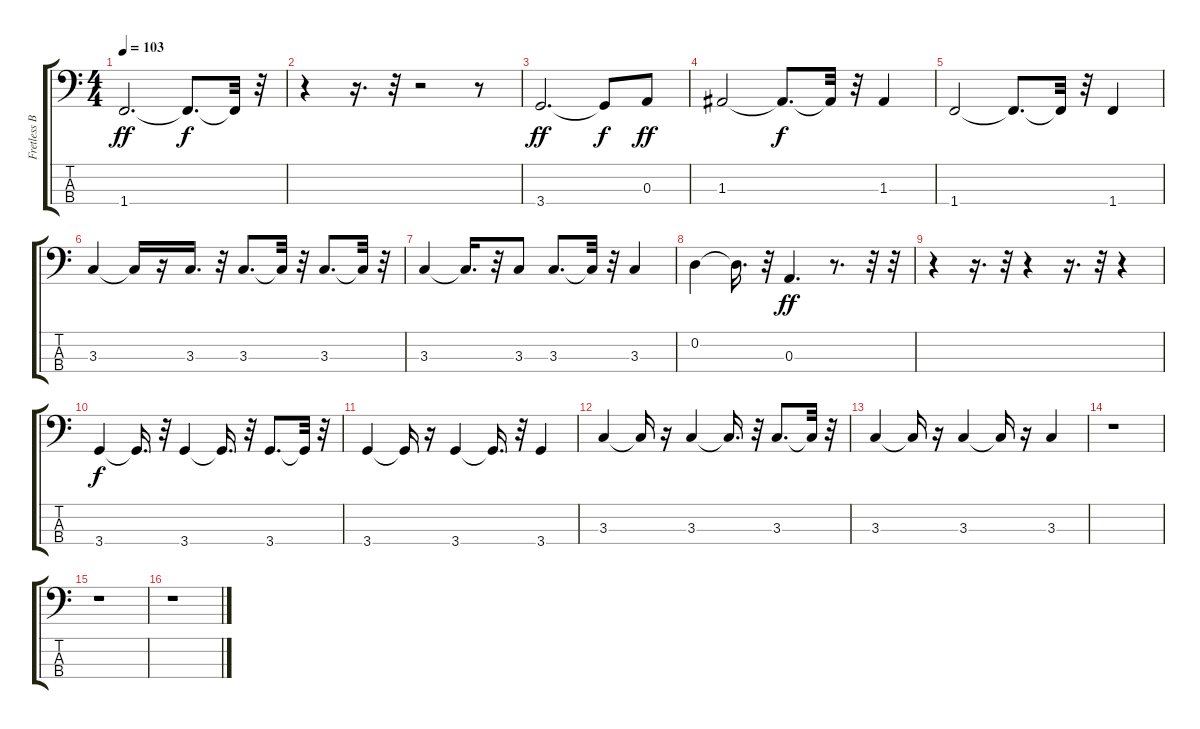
\track ("Fretless Bass" "Fretless B") {instrument fretlessbass}
\staff {score tabs}
\tuning (G2 D2 A1 E1) {hide}
\ts (4 4)
\tempo 103
\clef f4
\ks c
1.4.2{d dy ff} 1.4{t}.8{d dy f} 1.4{t}.32 r.32 |
r.4 r.16{d} r.32 r.2 r.8 |
3.4.2{d dy ff} 3.4{t}.8{dy f} 0.3.8{dy ff} |
1.3.2 1.3{t}.8{d dy f} 1.3{t}.32 r.32 1.3.4 |
1.4.2 1.4{t}.8{d} 1.4{t}.32 r.32 1.4.4 |
3.3.4 3.3{t}.16 r.16 3.3.16{d} r.32 3.3.8{d} 3.3{t}.32 r.32 3.3.8{d} 3.3{t}.32 r.32 |
3.3.4 3.3{t}.16{d} r.32 3.3.8 3.3.8{d} 3.3{t}.32 r.32 3.3.4 |
0.2.4 0.2{t}.16{d} r.32 0.3.4{d dy ff} r.8{d} r.32 r.32 |
r.4 r.16{d} r.32 r.4 r.16{d} r.32 r.4 |
3.4.4{dy f} 3.4{t}.16{d} r.32 3.4.4 3.4{t}.16{d} r.32 3.4.8{d} 3.4{t}.32 r.32 |
3.4.4 3.4{t}.16 r.16 3.4.4 3.4{t}.16{d} r.32 3.4.4 |
3.3.4 3.3{t}.16 r.16 3.3.4 3.3{t}.16{d} r.32 3.3.8{d} 3.3{t}.32 r.32 |
3.3.4 3.3{t}.16 r.16 3.3.4 3.3{t}.16 r.16 3.3.4 |
r.1 |
r.1 |
r.1
